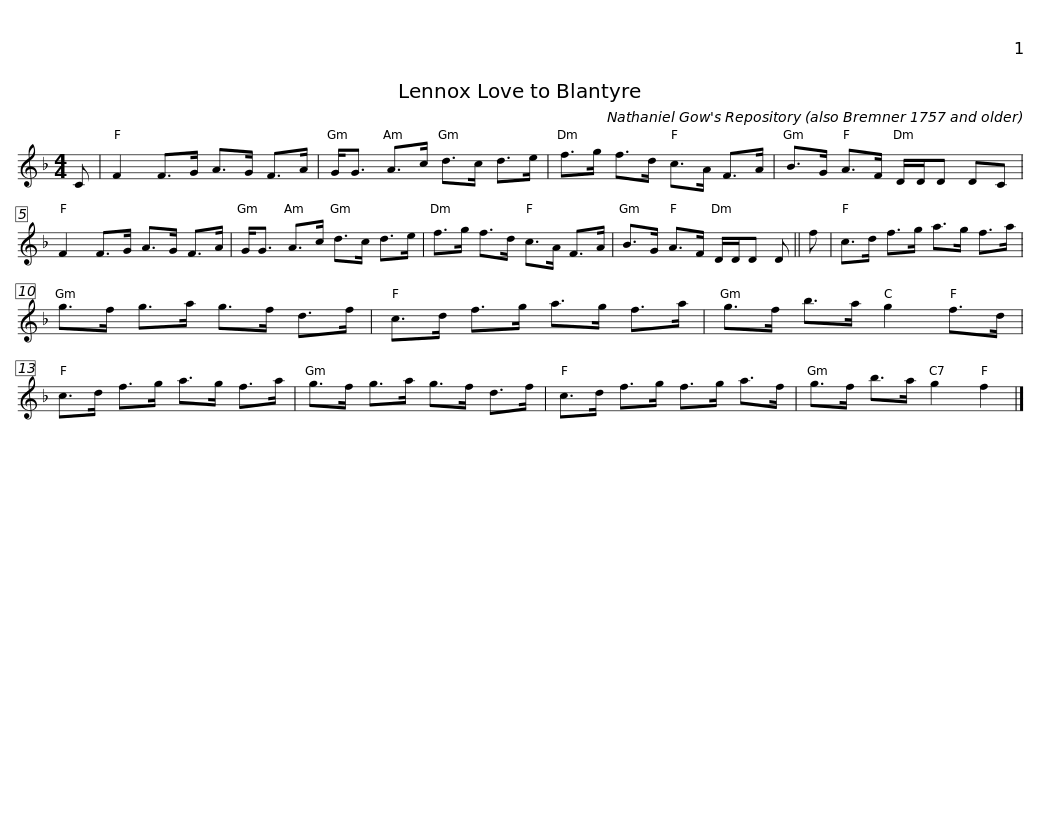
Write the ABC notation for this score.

X:1
L:1/8
M:4/4
I:linebreak $
K:F
V:1 treble
V:1
 C | F2 F>G A>G F>A | G<G A>c d>c d>e | f>g f>d c>A F>A | B>G A>F D/D/D DC |$ %5
 F2 F>G A>G F>A | G<G A>c d>c d>e | f>g f>d c>A F>A | B>G A>F D/D/D D || f |$ %10
 c>d f>g a>g f>a | g>f g>a g>f d>f | c>d f>g a>g f>a | g>f b>a g2 f>d |$ c>d f>g a>g f>a | %15
 g>f g>a g>f d>f | c>d f>g f>g a>f | g>f b>a g2 f2 |] %18
